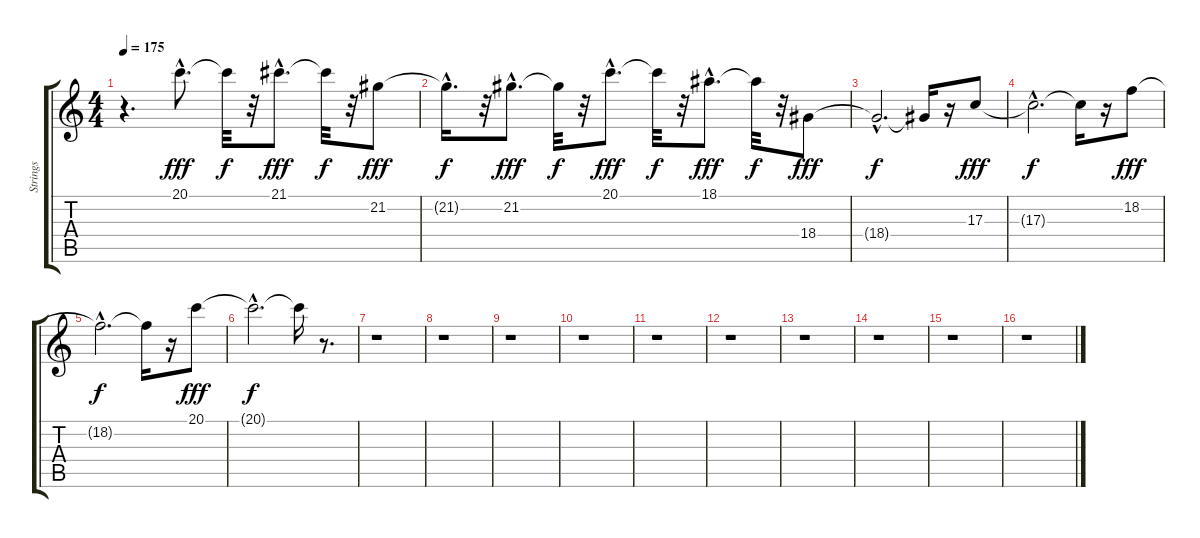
\track ("Strings" "Strings") {instrument stringensemble1}
\staff {score tabs}
\tuning (E4 B3 G3 D3 A2 E2) {hide}
\ts (4 4)
\tempo 175
\clef g2
\ks c
r.4{d dy f} 20.1{hac}.8{d dy fff} 20.1{t}.32{dy f} r.32 21.1{hac}.8{d dy fff} 21.1{t}.32{dy f} r.32 21.2.8{dy fff} |
21.2{hac t}.16{d dy f} r.32 21.2{hac}.8{d dy fff} 21.2{t}.32{dy f} r.32 20.1{hac}.8{d dy fff} 20.1{t}.32{dy f} r.32 18.1{hac}.8{d dy fff} 18.1{t}.32{dy f} r.32 18.4.8{dy fff} |
18.4{hac t}.2{d dy f} 18.4{t}.16 r.16 17.3.8{dy fff} |
17.3{hac t}.2{d dy f} 17.3{t}.16 r.16 18.2.8{dy fff} |
18.2{hac t}.2{d dy f} 18.2{t}.16 r.16 20.1.8{dy fff} |
20.1{hac t}.2{d dy f} 20.1{t}.16 r.8{d} |
r.1 |
r.1 |
r.1 |
r.1 |
r.1 |
r.1 |
r.1 |
r.1 |
r.1 |
r.1
